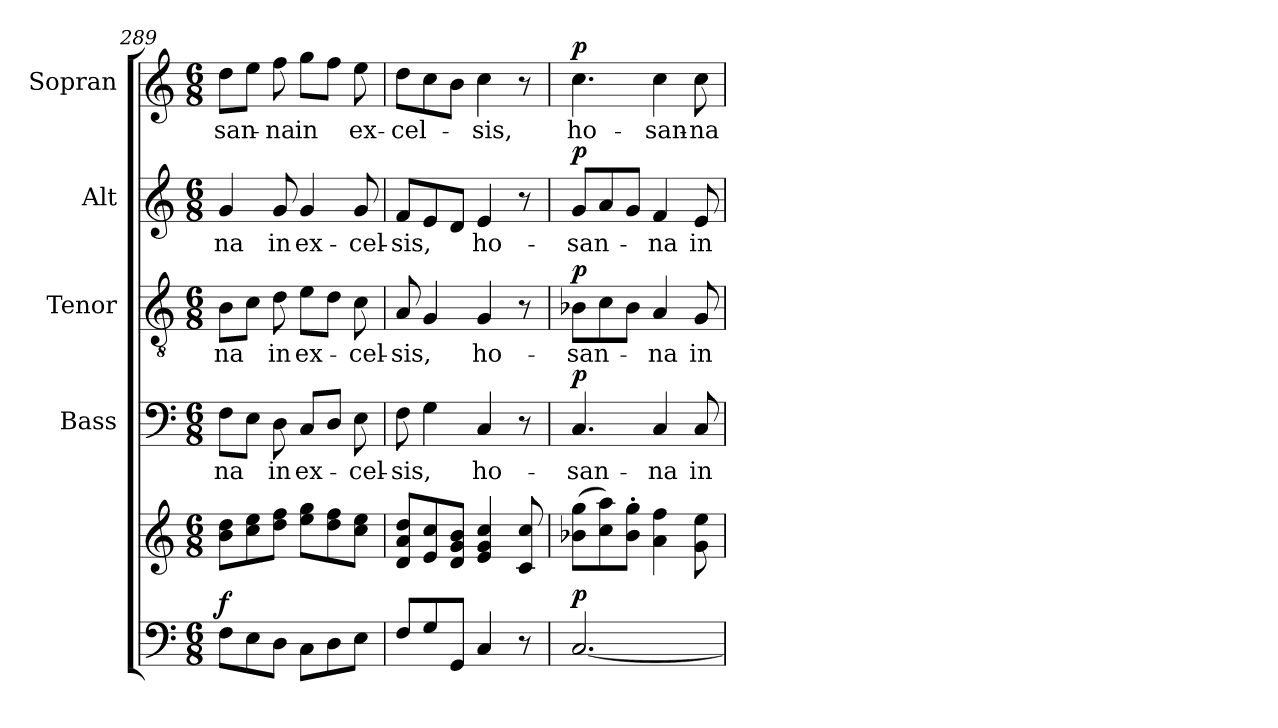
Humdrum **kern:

**kern	**kern	**dynam	**kern	**text	**dynam	**kern	**text	**dynam	**kern	**text	**dynam	**kern	**text	**dynam
*part5	*part5	*part5	*part4	*part4	*part4	*part3	*part3	*part3	*part2	*part2	*part2	*part1	*part1	*part1
*staff6	*staff5	*staff5/6	*staff4	*staff4	*staff4	*staff3	*staff3	*staff3	*staff2	*staff2	*staff2	*staff1	*staff1	*staff1
*	*	*	*I"Bass	*	*	*I"Tenor	*	*	*I"Alt	*	*	*I"Sopran	*	*
*	*	*	*I'B.	*	*	*I'T.	*	*	*I'A.	*	*	*I'S.	*	*
!!LO:PB:g=z
*clefF4	*clefG2	*	*clefF4	*	*	*clefGv2	*	*	*clefG2	*	*	*clefG2	*	*
*k[]	*k[]	*	*k[]	*	*	*k[]	*	*	*k[]	*	*	*k[]	*	*
*C:	*C:	*	*C:	*	*	*C:	*	*	*C:	*	*	*C:	*	*
*M6/8	*M6/8	*	*M6/8	*	*	*M6/8	*	*	*M6/8	*	*	*M6/8	*	*
=289	=289	=289	=289	=289	=289	=289	=289	=289	=289	=289	=289	=289	=289	=289
!	!	!LO:DY:a=2	!	!LO:LY:b	!	!	!LO:LY:b	!	!	!LO:LY:b	!	!	!LO:LY:b	!
8F\L	8b\ 8dd\L	f	8F\L	-na	.	8B\L	-na	.	4g/	-na	.	8dd\L	-san-	.
8E\	8cc\ 8ee\	.	8E\J	.	.	8c\J	.	.	.	.	.	8ee\J	.	.
!	!	!	!	!LO:LY:b	!	!	!LO:LY:b	!	!	!LO:LY:b	!	!	!LO:LY:b	!
8D\J	8dd\ 8ff\J	.	8D\	in	.	8d\	in	.	8g/	in	.	8ff\	-na	.
!	!	!	!	!LO:LY:b	!	!	!LO:LY:b	!	!	!LO:LY:b	!	!	!LO:LY:b	!
8C\L	8ee\ 8gg\L	.	8C/L	ex-	.	8e\L	ex-	.	4g/	ex-	.	8gg\L	in	.
8D\	8dd\ 8ff\	.	8D/J	.	.	8d\J	.	.	.	.	.	8ff\J	.	.
!	!	!	!	!LO:LY:b	!	!	!LO:LY:b	!	!	!LO:LY:b	!	!	!LO:LY:b	!
8E\J	8cc\ 8ee\J	.	8E\	-cel-	.	8c\	-cel-	.	8g/	-cel-	.	8ee\	ex-	.
=290	=290	=290	=290	=290	=290	=290	=290	=290	=290	=290	=290	=290	=290	=290
!	!	!	!	!LO:LY:b	!	!	!LO:LY:b	!	!	!LO:LY:b	!	!	!LO:LY:b	!
8F/L	8d/ 8a/ 8dd/L	.	8F\	-sis,	.	8A/	-sis,	.	8f/L	-sis,	.	8dd\L	-cel-	.
8G/	8e/ 8cc/	.	4G\	.	.	4G/	.	.	8e/	.	.	8cc\	.	.
8GG/J	8d/ 8g/ 8b/J	.	.	.	.	.	.	.	8d/J	.	.	8b\J	.	.
!	!	!	!	!LO:LY:b	!	!	!LO:LY:b	!	!	!LO:LY:b	!	!	!LO:LY:b	!
4C/	4e/ 4g/ 4cc/	.	4C/	ho-	.	4G/	ho-	.	4e/	ho-	.	4cc\	-sis,	.
8r	8c/ 8cc/	.	8r	.	.	8r	.	.	8r	.	.	8r	.	.
=291	=291	=291	=291	=291	=291	=291	=291	=291	=291	=291	=291	=291	=291	=291
!	!	!LO:DY:a=2	!	!LO:LY:b	!LO:DY:a	!	!LO:LY:b	!LO:DY:a	!	!LO:LY:b	!LO:DY:a	!	!LO:LY:b	!LO:DY:a
[2.C/	(>8b-X\ 8gg\L	p	4.C/	-san-	p	8B-X\L	-san-	p	8g/L	-san-	p	4.cc\	ho-	p
.	8cc\ 8aa\)	.	.	.	.	8c\	.	.	8a/	.	.	.	.	.
.	8b-\'> 8gg\'>J	.	.	.	.	8B-\J	.	.	8g/J	.	.	.	.	.
!	!	!	!	!LO:LY:b	!	!	!LO:LY:b	!	!	!LO:LY:b	!	!	!LO:LY:b	!
.	4a\ 4ff\	.	4C/	-na	.	4A/	-na	.	4f/	-na	.	4cc\	-san-	.
!	!	!	!	!LO:LY:b	!	!	!LO:LY:b	!	!	!LO:LY:b	!	!	!LO:LY:b	!
.	8g\ 8ee\	.	8C/	in	.	8G/	in	.	8e/	in	.	8cc\	-na	.
=	=	=	=	=	=	=	=	=	=	=	=	=	=	=
*-	*-	*-	*-	*-	*-	*-	*-	*-	*-	*-	*-	*-	*-	*-
